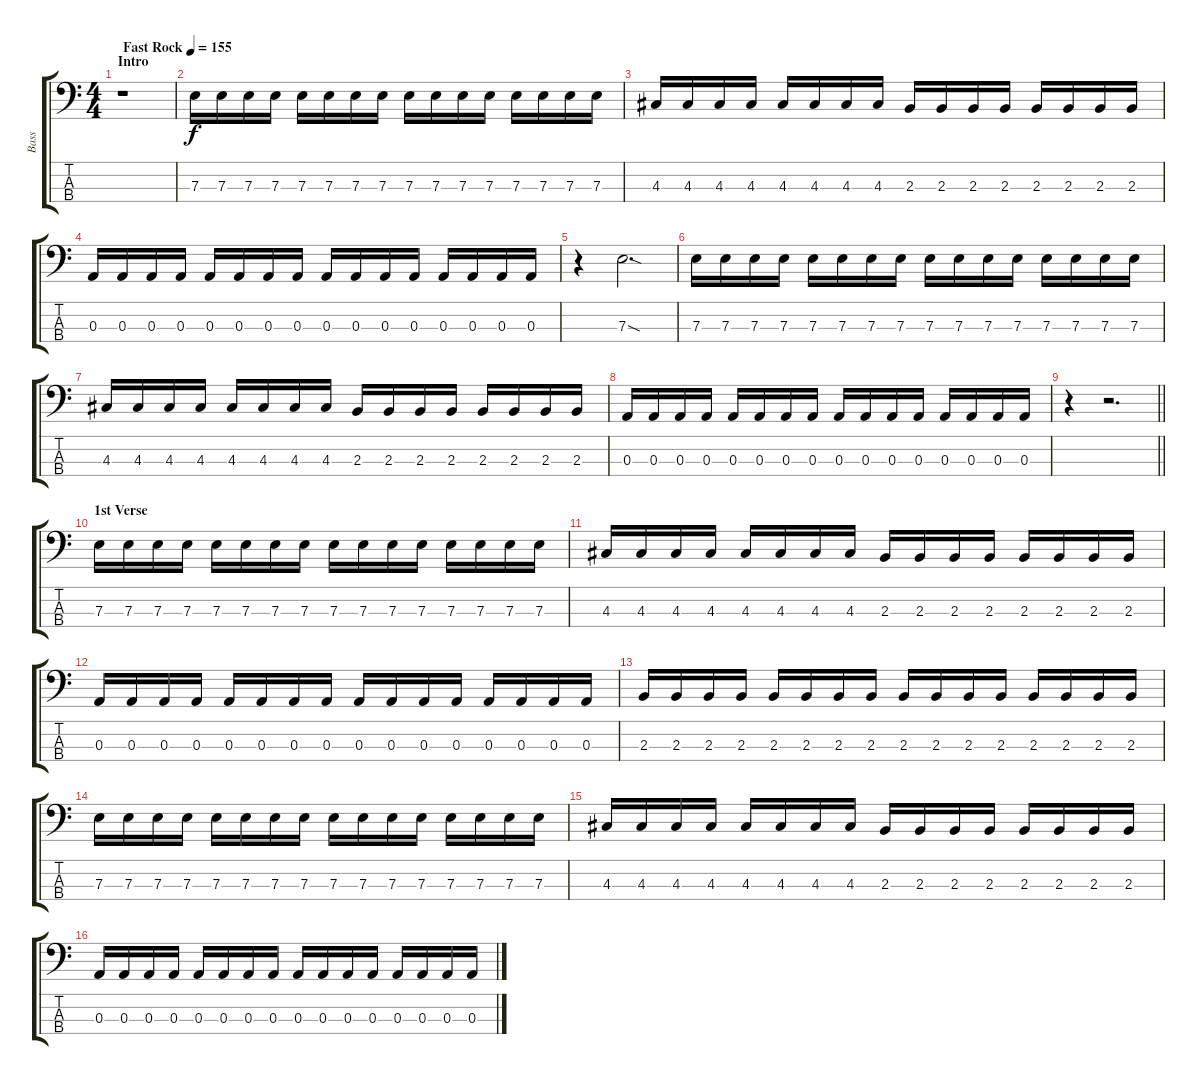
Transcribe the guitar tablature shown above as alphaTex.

\track ("Bass" "Bass") {instrument electricbassfinger}
\staff {score tabs}
\tuning (G2 D2 A1 E1) {hide}
\ts (4 4)
\section ("" "Intro")
\tempo (155 "Fast Rock")
\clef f4
\ks c
r.1{dy f instrument electricbassfinger} |
7.3.16 7.3.16 7.3.16 7.3.16 7.3.16 7.3.16 7.3.16 7.3.16 7.3.16 7.3.16 7.3.16 7.3.16 7.3.16 7.3.16 7.3.16 7.3.16 |
4.3.16 4.3.16 4.3.16 4.3.16 4.3.16 4.3.16 4.3.16 4.3.16 2.3.16 2.3.16 2.3.16 2.3.16 2.3.16 2.3.16 2.3.16 2.3.16 |
0.3.16 0.3.16 0.3.16 0.3.16 0.3.16 0.3.16 0.3.16 0.3.16 0.3.16 0.3.16 0.3.16 0.3.16 0.3.16 0.3.16 0.3.16 0.3.16 |
r.4 7.3{sod}.2{d} |
7.3.16 7.3.16 7.3.16 7.3.16 7.3.16 7.3.16 7.3.16 7.3.16 7.3.16 7.3.16 7.3.16 7.3.16 7.3.16 7.3.16 7.3.16 7.3.16 |
4.3.16 4.3.16 4.3.16 4.3.16 4.3.16 4.3.16 4.3.16 4.3.16 2.3.16 2.3.16 2.3.16 2.3.16 2.3.16 2.3.16 2.3.16 2.3.16 |
0.3.16 0.3.16 0.3.16 0.3.16 0.3.16 0.3.16 0.3.16 0.3.16 0.3.16 0.3.16 0.3.16 0.3.16 0.3.16 0.3.16 0.3.16 0.3.16 |
\barLineRight lightlight
r.4 r.2{d} |
\section ("" "1st Verse")
7.3.16 7.3.16 7.3.16 7.3.16 7.3.16 7.3.16 7.3.16 7.3.16 7.3.16 7.3.16 7.3.16 7.3.16 7.3.16 7.3.16 7.3.16 7.3.16 |
4.3.16 4.3.16 4.3.16 4.3.16 4.3.16 4.3.16 4.3.16 4.3.16 2.3.16 2.3.16 2.3.16 2.3.16 2.3.16 2.3.16 2.3.16 2.3.16 |
0.3.16 0.3.16 0.3.16 0.3.16 0.3.16 0.3.16 0.3.16 0.3.16 0.3.16 0.3.16 0.3.16 0.3.16 0.3.16 0.3.16 0.3.16 0.3.16 |
2.3.16 2.3.16 2.3.16 2.3.16 2.3.16 2.3.16 2.3.16 2.3.16 2.3.16 2.3.16 2.3.16 2.3.16 2.3.16 2.3.16 2.3.16 2.3.16 |
7.3.16 7.3.16 7.3.16 7.3.16 7.3.16 7.3.16 7.3.16 7.3.16 7.3.16 7.3.16 7.3.16 7.3.16 7.3.16 7.3.16 7.3.16 7.3.16 |
4.3.16 4.3.16 4.3.16 4.3.16 4.3.16 4.3.16 4.3.16 4.3.16 2.3.16 2.3.16 2.3.16 2.3.16 2.3.16 2.3.16 2.3.16 2.3.16 |
0.3.16 0.3.16 0.3.16 0.3.16 0.3.16 0.3.16 0.3.16 0.3.16 0.3.16 0.3.16 0.3.16 0.3.16 0.3.16 0.3.16 0.3.16 0.3.16
